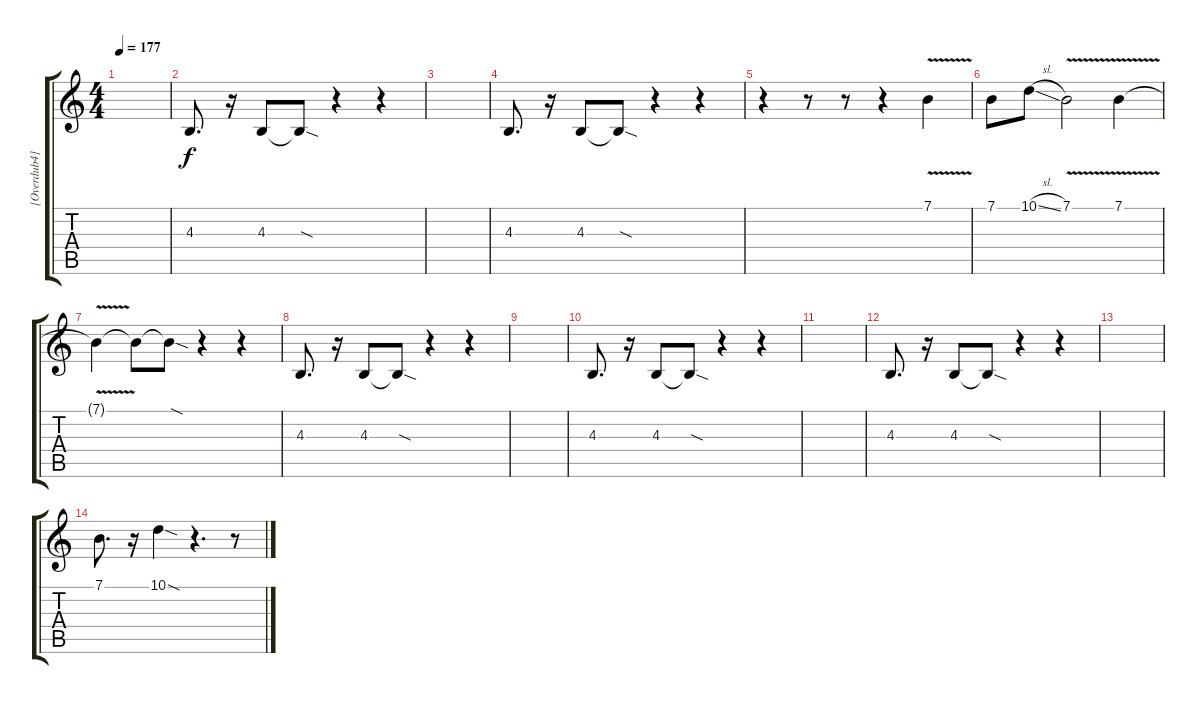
\track ("[Overdub4]" "[Overdub4]") {instrument violin}
\staff {score tabs}
\tuning (E4 B3 G3 D3 A2 E2) {hide}
\ts (4 4)
\tempo 177
\clef g2
\ks c
|
4.3.8{d} r.16 4.3.8 4.3{sod t}.8 r.4 r.4 |
|
4.3.8{d} r.16 4.3.8 4.3{sod t}.8 r.4 r.4 |
r.4 r.8 r.8 r.4 7.1{v}.4{volume 0} |
7.1.8{volume 16} 10.1{sl}.8 7.1{v}.2 7.1{v}.4 |
7.1{t}.4 7.1{t}.8 7.1{sod t}.8 r.4 r.4 |
4.3.8{d volume 14} r.16 4.3.8 4.3{sod t}.8 r.4 r.4 |
|
4.3.8{d} r.16 4.3.8 4.3{sod t}.8 r.4 r.4 |
|
4.3.8{d} r.16 4.3.8 4.3{sod t}.8 r.4 r.4 |
|
7.1.8{d volume 16} r.16 10.1{sod}.4 r.4{d} r.8
